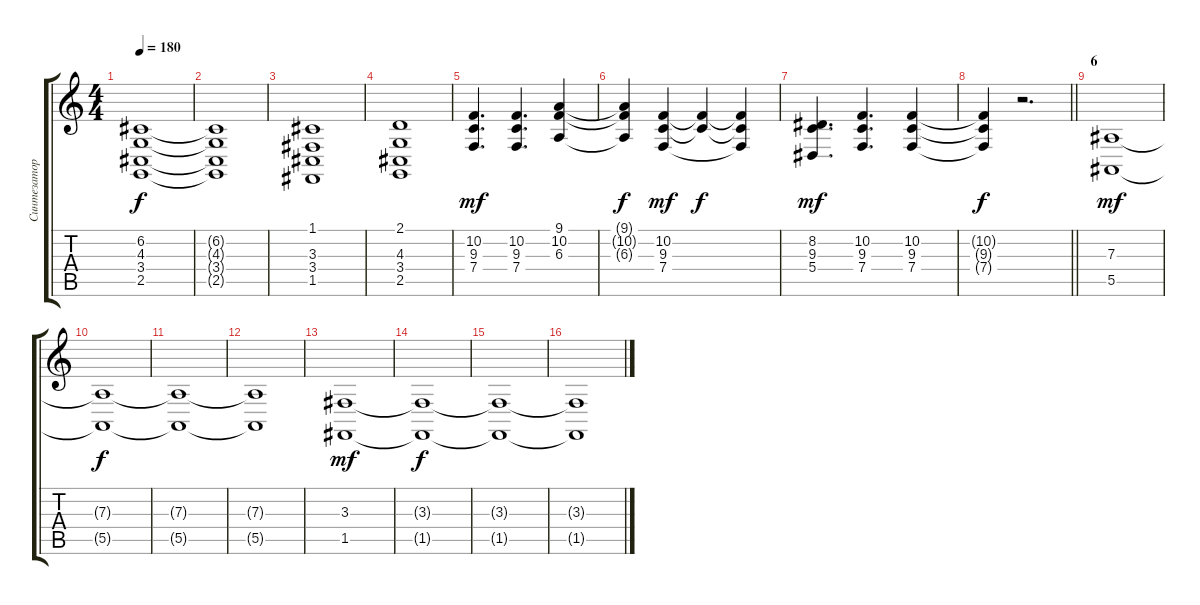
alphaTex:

\track ("Синтезатор 1" "Синтезатор") {instrument stringensemble2}
\staff {score tabs}
\tuning (C4 G3 Eb3 Bb2 F2 C2) {hide}
\ts (4 4)
\tempo 180
\clef g2
\ks c
(6.2 4.3 3.4 2.5).1{dy f} |
(6.2{t} 4.3{t} 3.4{t} 2.5{t}).1 |
(1.1 3.3 3.4 1.5).1 |
(2.1 4.3 3.4 2.5).1 |
(10.2 9.3 7.4).4{d dy mf} (10.2 9.3 7.4).4{d} (9.1 10.2 6.3).4 |
(9.1{t} 10.2{t} 6.3{t}).4{dy f} (10.2 9.3 7.4).4{dy mf} (10.2{t} 9.3{t}).4{dy f} (10.2{t} 9.3{t} 7.4{t}).4 |
(8.2 9.3 5.4).4{d dy mf} (10.2 9.3 7.4).4{d} (10.2 9.3 7.4).4 |
\barLineRight lightlight
(10.2{t} 9.3{t} 7.4{t}).4{dy f} r.2{d} |
\section ("" "6")
(7.3 5.5).1{dy mf} |
(7.3{t} 5.5{t}).1{dy f} |
(7.3{t} 5.5{t}).1 |
(7.3{t} 5.5{t}).1 |
(3.3 1.5).1{dy mf} |
(3.3{t} 1.5{t}).1{dy f} |
(3.3{t} 1.5{t}).1 |
(3.3{t} 1.5{t}).1
